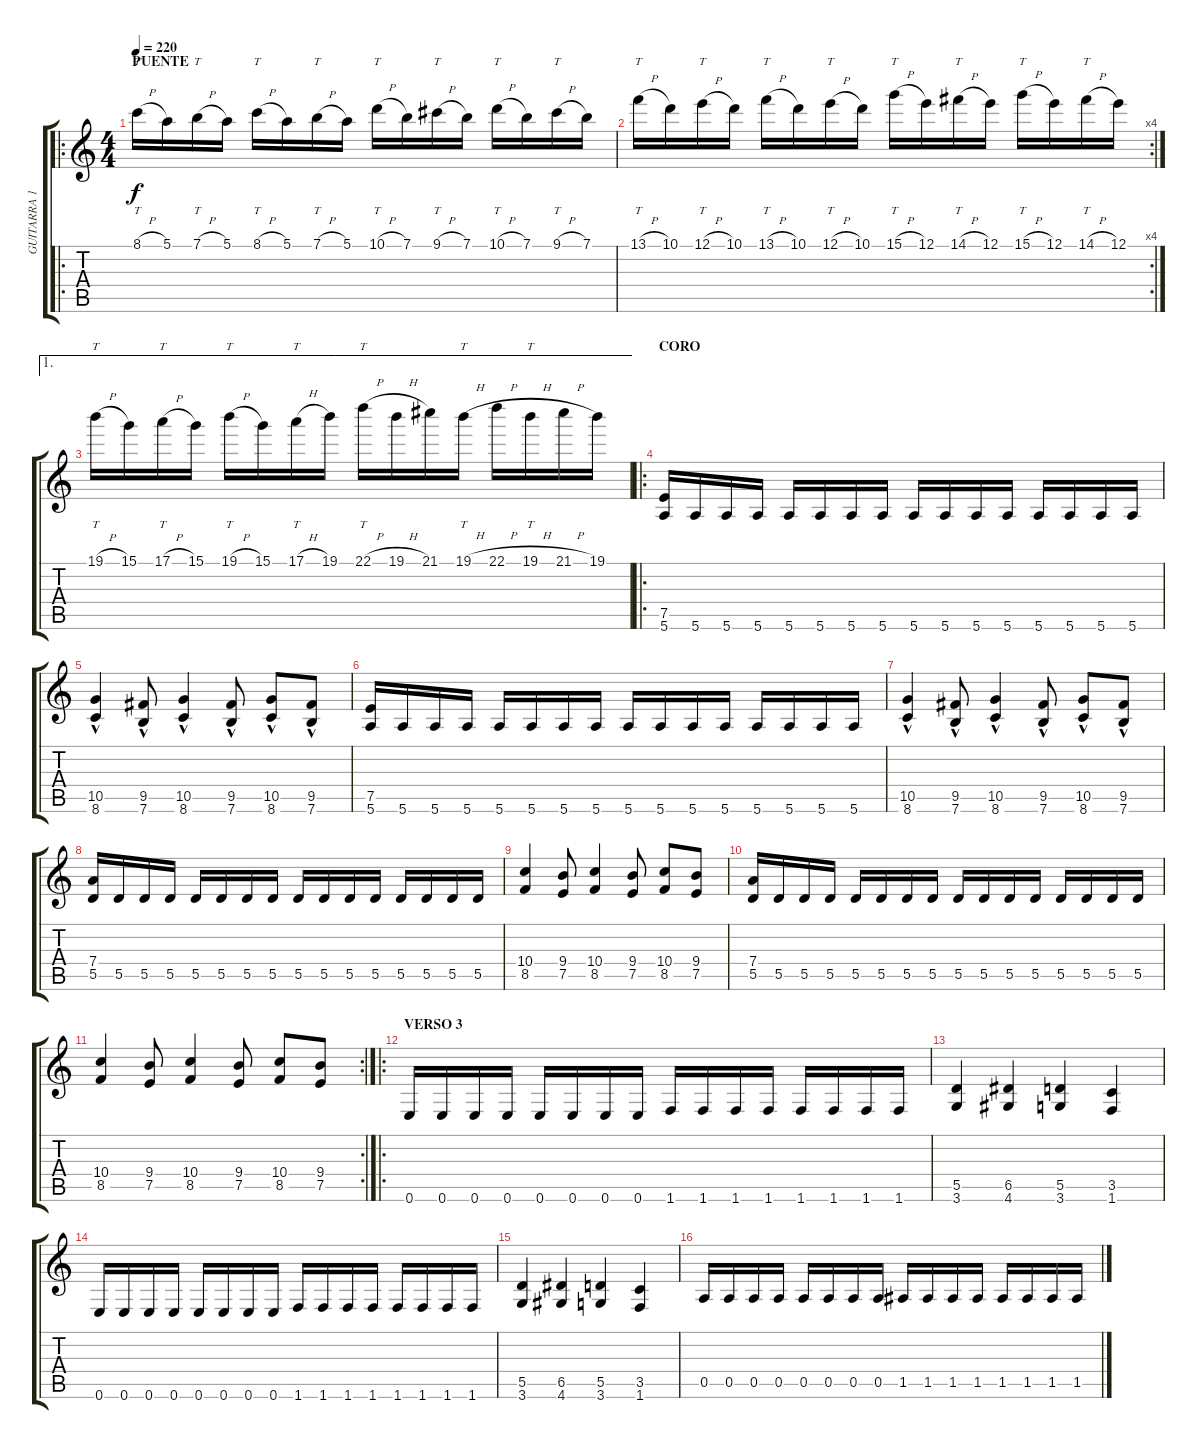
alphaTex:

\track ("GUITARRA 1" "GUITARRA 1") {instrument distortionguitar}
\staff {score tabs}
\tuning (E4 B3 G3 D3 A2 E2) {hide}
\ro
\ts (4 4)
\section ("" "PUENTE")
\tempo 220
\clef g2
\ks c
8.1{h}.16{tt dy f} 5.1.16 7.1{h}.16{tt} 5.1.16 8.1{h}.16{tt} 5.1.16 7.1{h}.16{tt} 5.1.16 10.1{h}.16{tt} 7.1.16 9.1{h}.16{tt} 7.1.16 10.1{h}.16{tt} 7.1.16 9.1{h}.16{tt} 7.1.16 |
\rc 4
13.1{h}.16{tt} 10.1.16 12.1{h}.16{tt} 10.1.16 13.1{h}.16{tt} 10.1.16 12.1{h}.16{tt} 10.1.16 15.1{h}.16{tt} 12.1.16 14.1{h}.16{tt} 12.1.16 15.1{h}.16{tt} 12.1.16 14.1{h}.16{tt} 12.1.16 |
\ae 1
19.1{h}.16{tt} 15.1.16 17.1{h}.16{tt} 15.1.16 19.1{h}.16{tt} 15.1.16 17.1{h}.16{tt} 19.1.16 22.1{h}.16{tt} 19.1{h}.16 21.1.16 19.1{h}.16{tt} 22.1{h}.16 19.1{h}.16{tt} 21.1{h}.16 19.1.16 |
\ro
\section ("" "CORO")
(7.5 5.6).16 5.6.16 5.6.16 5.6.16 5.6.16 5.6.16 5.6.16 5.6.16 5.6.16 5.6.16 5.6.16 5.6.16 5.6.16 5.6.16 5.6.16 5.6.16 |
(10.5 8.6{hac}).4 (9.5 7.6{hac}).8 (10.5 8.6{hac}).4 (9.5 7.6{hac}).8 (10.5 8.6{hac}).8 (9.5 7.6{hac}).8 |
(7.5 5.6).16 5.6.16 5.6.16 5.6.16 5.6.16 5.6.16 5.6.16 5.6.16 5.6.16 5.6.16 5.6.16 5.6.16 5.6.16 5.6.16 5.6.16 5.6.16 |
(10.5 8.6{hac}).4 (9.5 7.6{hac}).8 (10.5 8.6{hac}).4 (9.5 7.6{hac}).8 (10.5 8.6{hac}).8 (9.5 7.6{hac}).8 |
(7.4 5.5).16 5.5.16 5.5.16 5.5.16 5.5.16 5.5.16 5.5.16 5.5.16 5.5.16 5.5.16 5.5.16 5.5.16 5.5.16 5.5.16 5.5.16 5.5.16 |
(10.4 8.5).4 (9.4 7.5).8 (10.4 8.5).4 (9.4 7.5).8 (10.4 8.5).8 (9.4 7.5).8 |
(7.4 5.5).16 5.5.16 5.5.16 5.5.16 5.5.16 5.5.16 5.5.16 5.5.16 5.5.16 5.5.16 5.5.16 5.5.16 5.5.16 5.5.16 5.5.16 5.5.16 |
\rc 2
(10.4 8.5).4 (9.4 7.5).8 (10.4 8.5).4 (9.4 7.5).8 (10.4 8.5).8 (9.4 7.5).8 |
\ro
\section ("" "VERSO 3")
0.6.16 0.6.16 0.6.16 0.6.16 0.6.16 0.6.16 0.6.16 0.6.16 1.6.16 1.6.16 1.6.16 1.6.16 1.6.16 1.6.16 1.6.16 1.6.16 |
(5.5 3.6).4 (6.5 4.6).4 (5.5 3.6).4 (3.5 1.6).4 |
0.6.16 0.6.16 0.6.16 0.6.16 0.6.16 0.6.16 0.6.16 0.6.16 1.6.16 1.6.16 1.6.16 1.6.16 1.6.16 1.6.16 1.6.16 1.6.16 |
(5.5 3.6).4 (6.5 4.6).4 (5.5 3.6).4 (3.5 1.6).4 |
0.5.16 0.5.16 0.5.16 0.5.16 0.5.16 0.5.16 0.5.16 0.5.16 1.5.16 1.5.16 1.5.16 1.5.16 1.5.16 1.5.16 1.5.16 1.5.16
